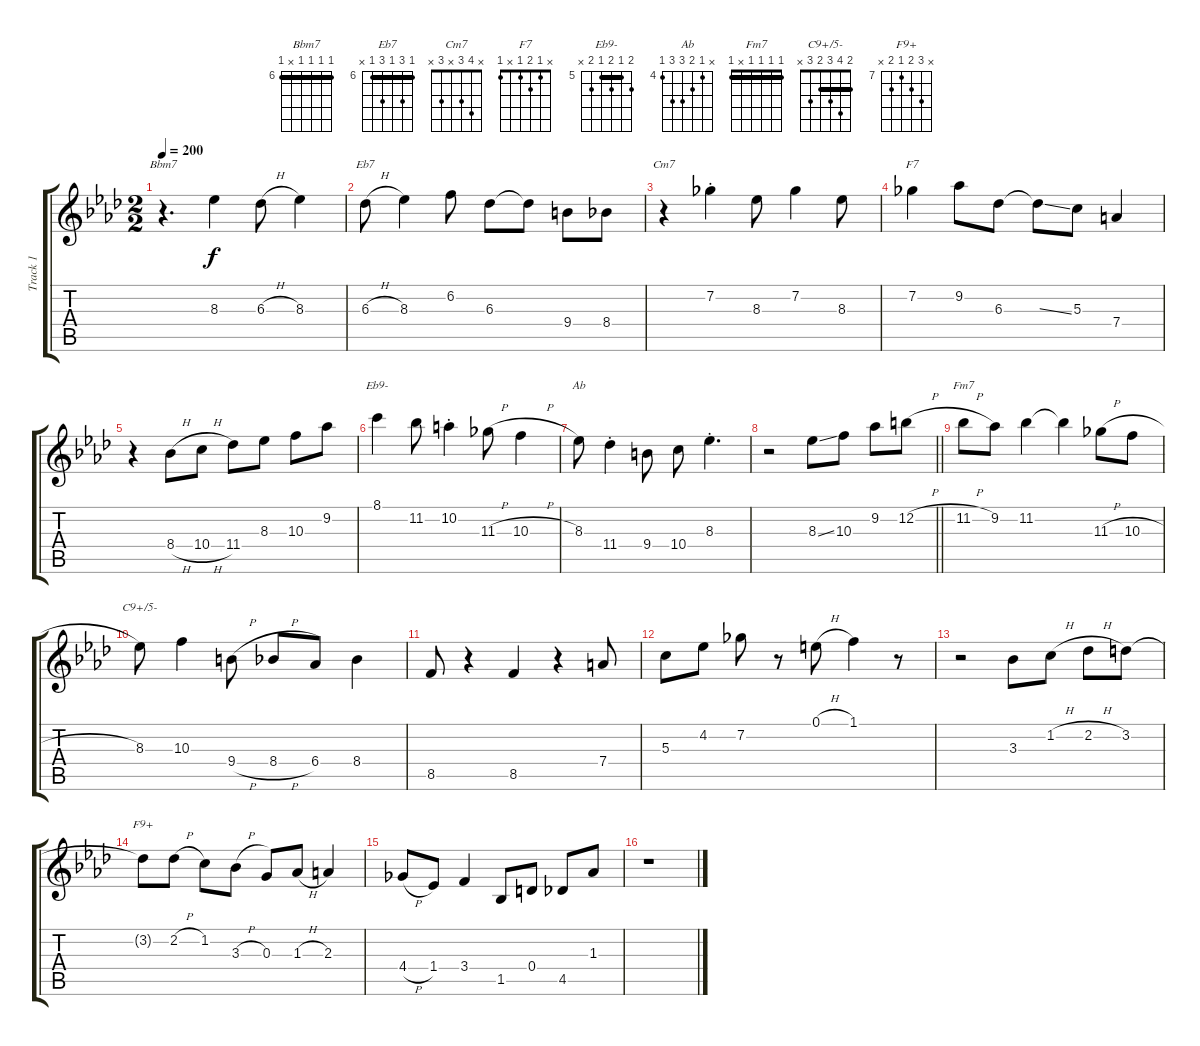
\track ("Track 1" "Track 1") {instrument electricguitarjazz}
\staff {score tabs}
\tuning (E4 B3 G3 D3 A2 E2) {hide}
\chord ("Bbm7" 6 6 6 6 x 6) {firstfret 6 barre 6}
\chord ("Eb7" 6 8 6 8 6 x) {firstfret 6 barre 6}
\chord ("Cm7" x 4 3 x 3 x)
\chord ("F7" x 1 2 1 x 1)
\chord ("Eb9-" 6 5 6 5 6 x) {firstfret 5 barre 5}
\chord ("Ab" x 4 5 6 6 4) {firstfret 4}
\chord ("Fm7" 1 1 1 1 x 1) {barre 1}
\chord ("C9+/5-" 2 4 3 2 3 x) {barre 2}
\chord ("F9+" x 9 8 7 8 x) {firstfret 7}
\ts (2 2)
\tempo 200
\clef g2
\ks ab
r.4{d ch "Bbm7" dy f} 8.3.4 6.3{h}.8 8.3.4 |
6.3{h}.8{ch "Eb7"} 8.3.4 6.2.8 6.3.8 6.3{t}.8 9.4.8 8.4.8 |
r.4{ch "Cm7"} 7.2{st}.4 8.3.8 7.2.4 8.3.8 |
7.2.4{ch "F7"} 9.2.8 6.3.8 6.3{ss t}.8 5.3.8 7.4.4 |
r.4 8.4{h}.8 10.4{h}.8 11.4.8 8.3.8 10.3.8 9.2.8 |
8.1.4{ch "Eb9-"} 11.2.8 10.2{st}.4 11.3{h}.8 10.3{h}.4 |
8.3.8{ch "Ab"} 11.4{st}.4 9.4.8 10.4.8 8.3{st}.4{d} |
\barLineRight lightlight
r.2 8.3{ss}.8 10.3.8 9.2.8 12.2{h}.8 |
11.2{h}.8{ch "Fm7"} 9.2.8 11.2.4 11.2{t}.4 11.3{h}.8 10.3{h}.8 |
8.3.8{ch "C9+/5-"} 10.3.4 9.4{h}.8 8.4{h}.8 6.4.8 8.4.4 |
8.5.8 r.4 8.5.4 r.4 7.4.8 |
5.3.8 4.2.8 7.2.8 r.8 0.1{h}.8 1.1.4 r.8 |
r.2 3.3.8 1.2{h}.8 2.2{h}.8 3.2.8 |
3.2{t}.8{ch "F9+"} 2.2{h}.8 1.2.8 3.3{h}.8 0.3.8 1.3{h}.8 2.3.4 |
4.4{h}.8 1.4.8 3.4.4 1.5.8 0.4.8 4.5.8 1.3.8 |
r.1
